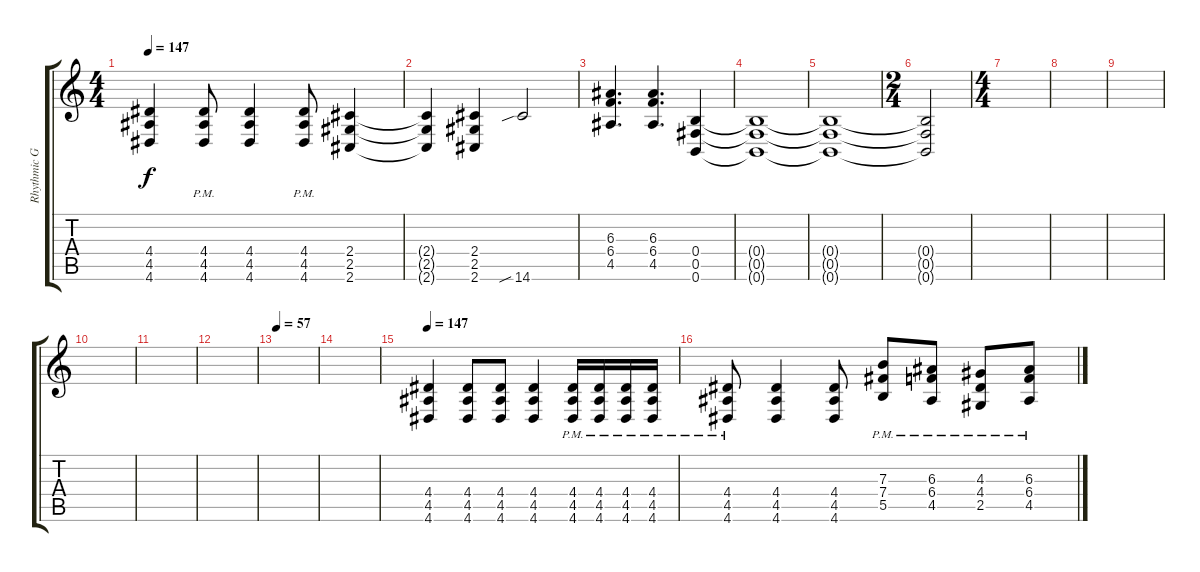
\track ("Rhythmic Guitar" "Rhythmic G") {instrument distortionguitar}
\staff {score tabs}
\tuning (Db4 Ab3 E3 B2 Gb2 B1) {hide}
\ts (4 4)
\tempo 147
\clef g2
\ks c
(4.4 4.5 4.6).4{dy f} (4.4{pm} 4.5{pm} 4.6{pm}).8 (4.4 4.5 4.6).4 (4.4{pm} 4.5{pm} 4.6{pm}).8 (2.4 2.5 2.6).4 |
(2.4{t} 2.5{t} 2.6{t}).4 (2.4 2.5 2.6).4 14.6{sib}.2 |
(6.3 6.4 4.5).4{d} (6.3 6.4 4.5).4{d} (0.4 0.5 0.6).4 |
(0.4{t} 0.5{t} 0.6{t}).1 |
(0.4{t} 0.5{t} 0.6{t}).1 |
\ts (2 4)
(0.4{t} 0.5{t} 0.6{t}).2 |
\ts (4 4)
|
|
|
|
|
|
\tempo 57
|
|
\tempo 147
(4.4 4.5 4.6).4 (4.4 4.5 4.6).8 (4.4 4.5 4.6).8 (4.4 4.5 4.6).4 (4.4{pm} 4.5{pm} 4.6{pm}).16 (4.4{pm} 4.5{pm} 4.6{pm}).16 (4.4{pm} 4.5{pm} 4.6{pm}).16 (4.4{pm} 4.5{pm} 4.6{pm}).16 |
(4.4{pm} 4.5{pm} 4.6{pm}).8 (4.4 4.5 4.6).4 (4.4 4.5 4.6).8 (7.3{pm} 7.4{pm} 5.5{pm}).8 (6.3{pm} 6.4{pm} 4.5{pm}).8 (4.3{pm} 4.4{pm} 2.5{pm}).8 (6.3{pm} 6.4{pm} 4.5{pm}).8
